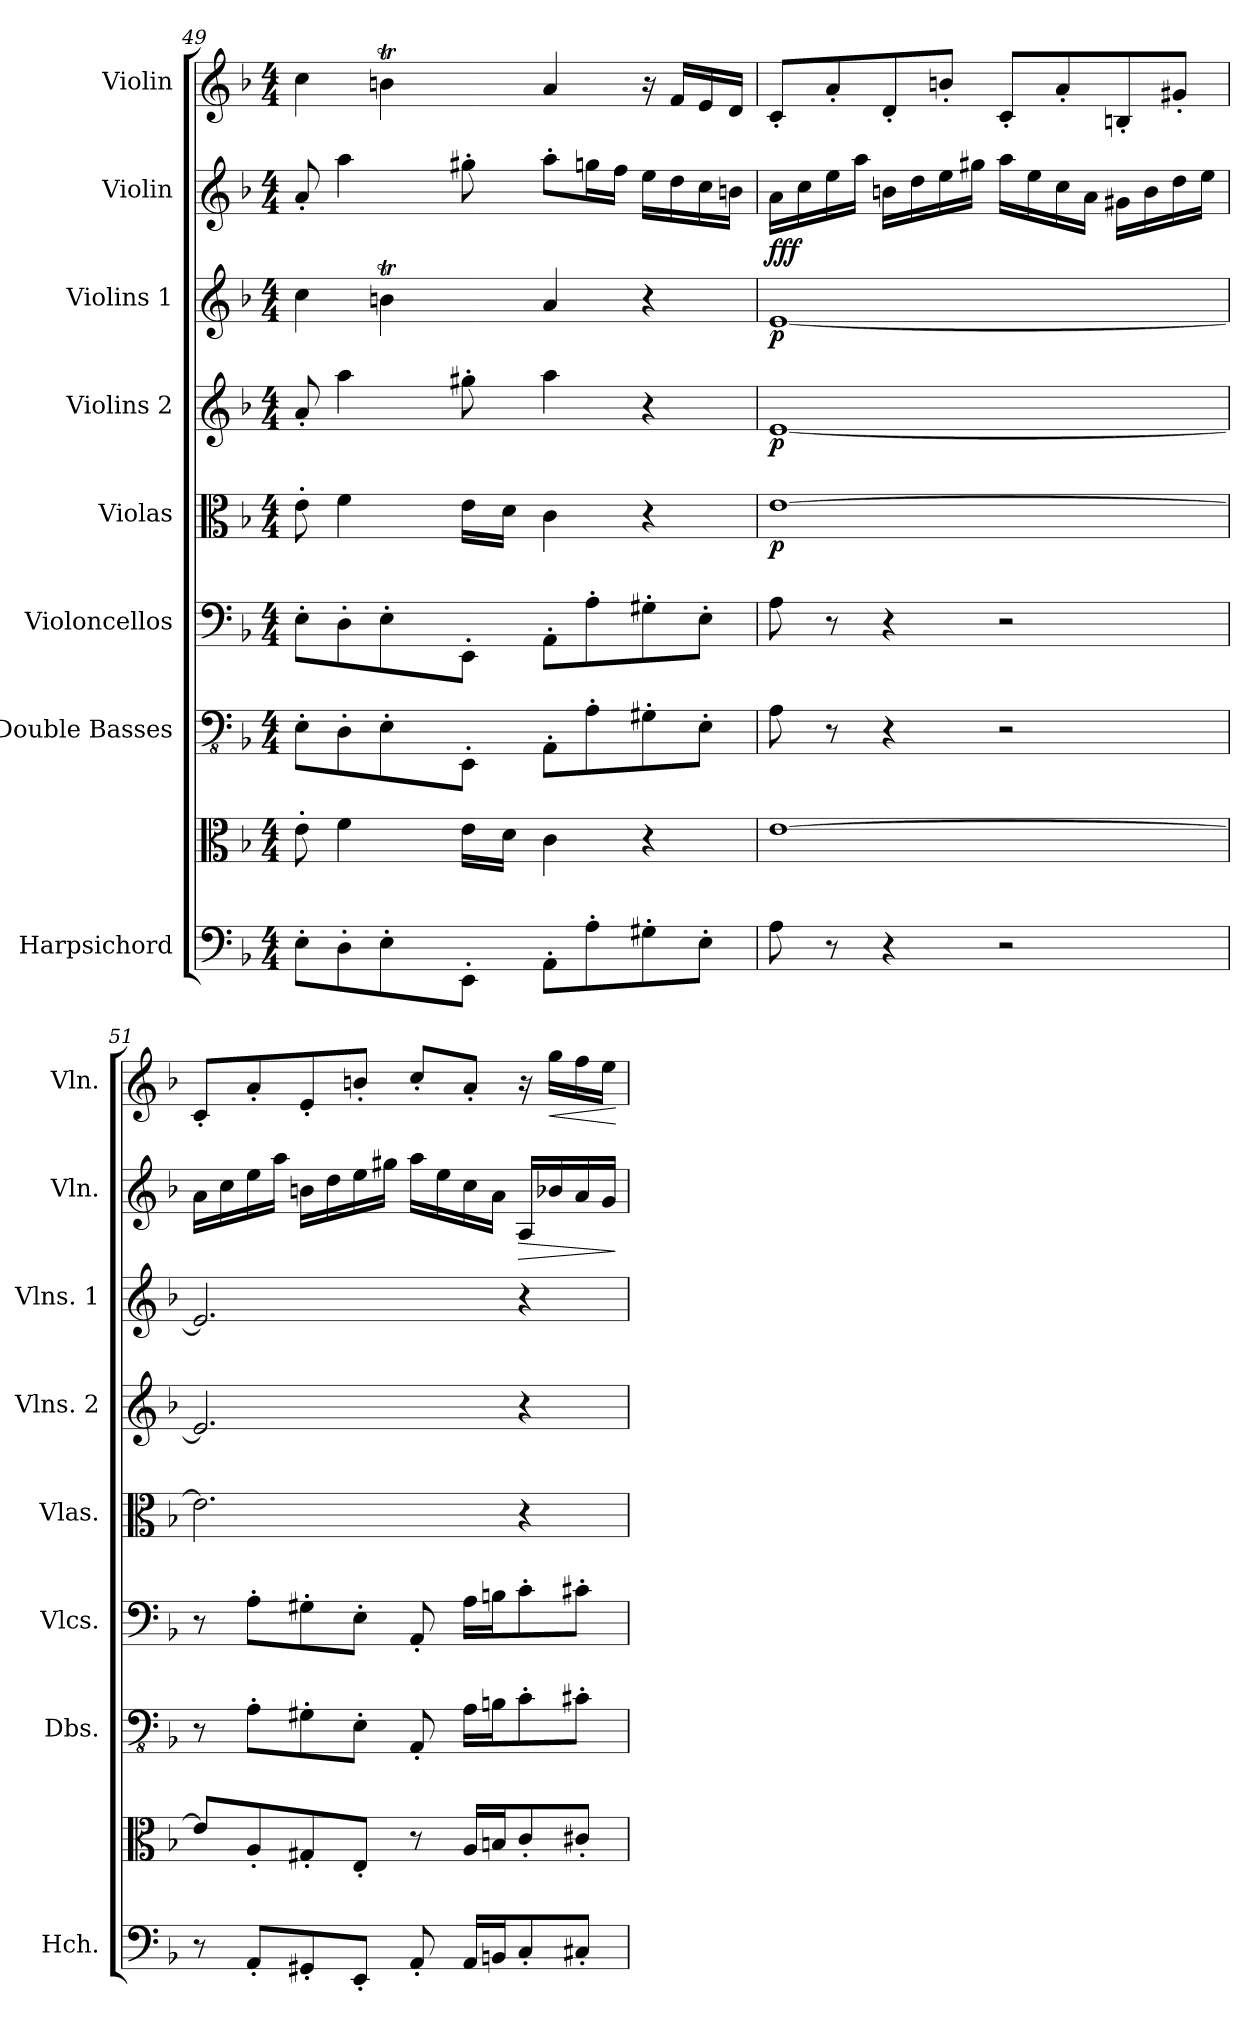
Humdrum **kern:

**kern	**kern	**kern	**kern	**kern	**dynam	**kern	**dynam	**kern	**dynam	**kern	**dynam	**kern	**dynam
*part8	*part8	*part7	*part6	*part5	*part5	*part4	*part4	*part3	*part3	*part2	*part2	*part1	*part1
*staff9	*staff8	*staff7	*staff6	*staff5	*staff5	*staff4	*staff4	*staff3	*staff3	*staff2	*staff2	*staff1	*staff1
*I"Harpsichord	*	*I"Double Basses	*I"Violoncellos	*I"Violas	*	*I"Violins 2	*	*I"Violins 1	*	*I"Violin	*	*I"Violin	*
*I'Hch.	*	*I'Dbs.	*I'Vlcs.	*I'Vlas.	*	*I'Vlns. 2	*	*I'Vlns. 1	*	*I'Vln.	*	*I'Vln.	*
*clefF4	*clefC3	*clefFv4	*clefF4	*clefC3	*	*clefG2	*	*clefG2	*	*clefG2	*	*clefG2	*
*k[b-]	*k[b-]	*k[b-]	*k[b-]	*k[b-]	*	*k[b-]	*	*k[b-]	*	*k[b-]	*	*k[b-]	*
*F:	*F:	*F:	*F:	*F:	*	*F:	*	*F:	*	*F:	*	*F:	*
*M4/4	*M4/4	*M4/4	*M4/4	*M4/4	*	*M4/4	*	*M4/4	*	*M4/4	*	*M4/4	*
=49	=49	=49	=49	=49	=49	=49	=49	=49	=49	=49	=49	=49	=49
*	*	*	*	*	*	*	*	*^	*	*	*	*^	*
8E'\L	8e'\	8EE'\L	8E'\L	8e'\	.	8a'/	.	4cc\	4ryy	.	8a'/	.	4cc\	4ryy	.
8D'\	4f\	8DD'\	8D'\	4f\	.	4aa\	.	.	.	.	4aa\	.	.	.	.
8E'\	.	8EE'\	8E'\	.	.	.	.	4bnt\	32bLLLyy	.	.	.	4bnt\	32byy	.
.	.	.	.	.	.	.	.	.	32ccyy	.	.	.	.	32ccyy	.
.	.	.	.	.	.	.	.	.	32byy	.	.	.	.	32byy	.
.	.	.	.	.	.	.	.	.	32ccJJyy	.	.	.	.	32ccyy	.
8EE'\J	16e\LL	8EEE'\J	8EE'\J	16e\LL	.	8gg#X'\	.	.	32bLLyy	.	8gg#X'\	.	.	32byy	.
.	.	.	.	.	.	.	.	.	32ccyy	.	.	.	.	32ccyy	.
.	16d\JJ	.	.	16d\JJ	.	.	.	.	32byy	.	.	.	.	32byy	.
.	.	.	.	.	.	.	.	.	32ccJJJyy	.	.	.	.	32ccyy	.
8AA'\L	4c\	8AAA'\L	8AA'\L	4c\	.	4aa\	.	4a/	2ryy	.	8aa'\L	.	4a/	2ryy	.
8A'\	.	8AA'\	8A'\	.	.	.	.	.	.	.	16ggn\L	.	.	.	.
.	.	.	.	.	.	.	.	.	.	.	16ff\JJ	.	.	.	.
8G#X'\	4r	8GG#X'\	8G#X'\	4r	.	4r	.	4r	.	.	16ee\LL	.	16r	.	.
.	.	.	.	.	.	.	.	.	.	.	16dd\	.	16f/LL	.	.
8E'\J	.	8EE'\J	8E'\J	.	.	.	.	.	.	.	16cc\	.	16e/	.	.
.	.	.	.	.	.	.	.	.	.	.	16bn\JJ	.	16d/JJ	.	.
*	*	*	*	*	*	*	*	*v	*v	*	*	*	*v	*v	*
!!LO:PB:g=z
=50	=50	=50	=50	=50	=50	=50	=50	=50	=50	=50	=50	=50	=50
!	!	!	!	!	!LO:DY:b	!	!LO:DY:b	!	!LO:DY:b	!	!LO:DY:b	!	!
8A\	[1e	8AA\	8A\	[1e	p	[1e	p	[1e	p	16a\LL	fff	8c'/L	.
.	.	.	.	.	.	.	.	.	.	16cc\	.	.	.
8r	.	8r	8r	.	.	.	.	.	.	16ee\	.	8a'/	.
.	.	.	.	.	.	.	.	.	.	16aa\JJ	.	.	.
4r	.	4r	4r	.	.	.	.	.	.	16bn\LL	.	8d'/	.
.	.	.	.	.	.	.	.	.	.	16dd\	.	.	.
.	.	.	.	.	.	.	.	.	.	16ee\	.	8bn'/J	.
.	.	.	.	.	.	.	.	.	.	16gg#X\JJ	.	.	.
2r	.	2r	2r	.	.	.	.	.	.	16aa\LL	.	8c'/L	.
.	.	.	.	.	.	.	.	.	.	16ee\	.	.	.
.	.	.	.	.	.	.	.	.	.	16cc\	.	8a'/	.
.	.	.	.	.	.	.	.	.	.	16a\JJ	.	.	.
.	.	.	.	.	.	.	.	.	.	16g#X\LL	.	8Bn'/	.
.	.	.	.	.	.	.	.	.	.	16b\	.	.	.
.	.	.	.	.	.	.	.	.	.	16dd\	.	8g#X'/J	.
.	.	.	.	.	.	.	.	.	.	16ee\JJ	.	.	.
=51	=51	=51	=51	=51	=51	=51	=51	=51	=51	=51	=51	=51	=51
8r	8e/L]	8r	8r	2.e\]	.	2.e/]	.	2.e/]	.	16a\LL	.	8c'/L	.
.	.	.	.	.	.	.	.	.	.	16cc\	.	.	.
8AA'/L	8A'/	8AA'\L	8A'\L	.	.	.	.	.	.	16ee\	.	8a'/	.
.	.	.	.	.	.	.	.	.	.	16aa\JJ	.	.	.
8GG#X'/	8G#X'/	8GG#X'\	8G#X'\	.	.	.	.	.	.	16bn\LL	.	8e'/	.
.	.	.	.	.	.	.	.	.	.	16dd\	.	.	.
8EE'/J	8E'/J	8EE'\J	8E'\J	.	.	.	.	.	.	16ee\	.	8bn'/J	.
.	.	.	.	.	.	.	.	.	.	16gg#X\JJ	.	.	.
8AA'/	8r	8AAA'/	8AA'/	.	.	.	.	.	.	16aa\LL	.	8cc'/L	.
.	.	.	.	.	.	.	.	.	.	16ee\	.	.	.
16AA/LL	16A/LL	16AA\LL	16A\LL	.	.	.	.	.	.	16cc\	.	8a'/J	.
16BBn/J	16Bn/J	16BBn\J	16Bn\J	.	.	.	.	.	.	16a\JJ	.	.	.
!	!	!	!	!	!	!	!	!	!	!	!LO:HP:b	!	!
8C'/	8c'/	8C'\	8c'\	4r	.	4r	.	4r	.	16A/LL	>	16r	.
!	!	!	!	!	!	!	!	!	!	!	!	!	!LO:HP:b
.	.	.	.	.	.	.	.	.	.	16b-X/	.	16gg\LL	<
8C#X'/J	8c#X'/J	8C#X'\J	8c#X'\J	.	.	.	.	.	.	16a/	.	16ff\	.
.	.	.	.	.	.	.	.	.	.	16g/JJ	.	16ee\JJ	.
.	.	.	.	.	.	.	.	.	.	.	]	.	[
=	=	=	=	=	=	=	=	=	=	=	=	=	=
*-	*-	*-	*-	*-	*-	*-	*-	*-	*-	*-	*-	*-	*-
